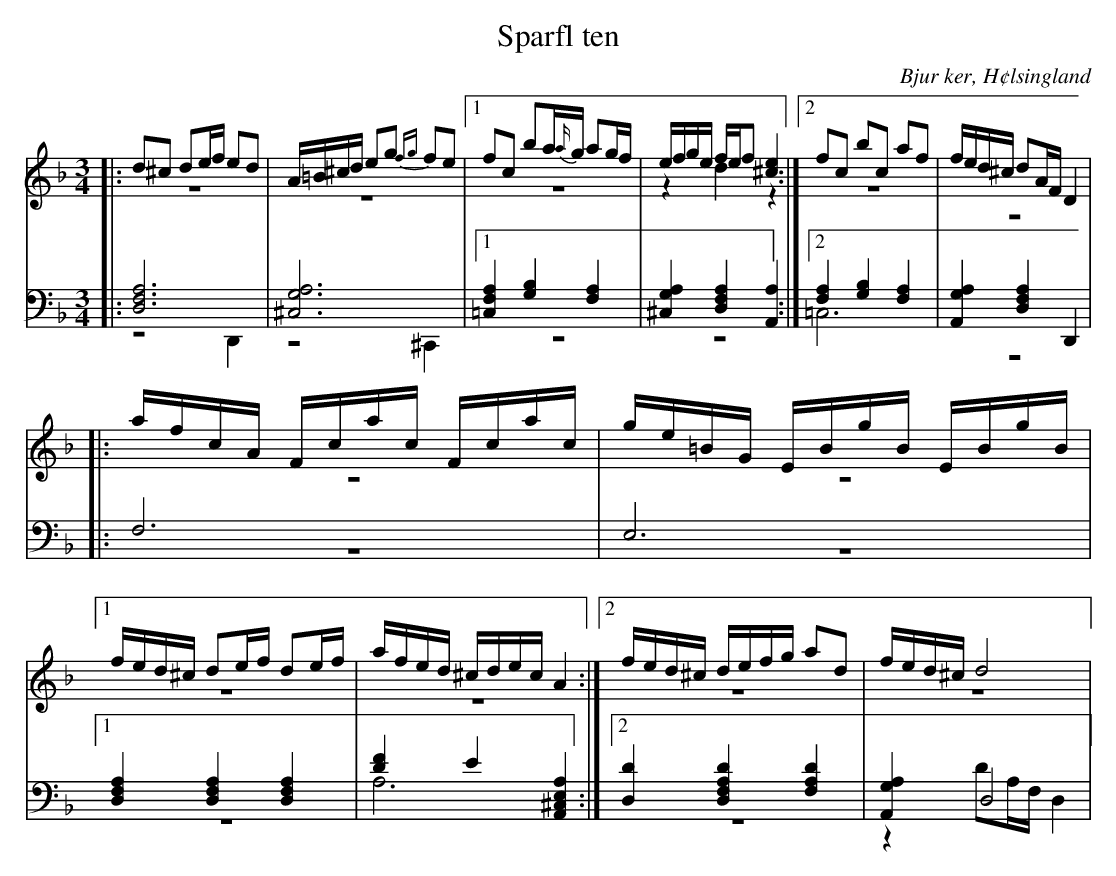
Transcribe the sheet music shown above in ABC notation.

X:1
T: Sparfl ten
O: Bjur ker, H¢lsingland
M: 3/4
L: 1/8
K: Dm
V:1
V:2 merge
V:3
V:4 merge
V:1
|:d^c de/f/ ed|A/=B/^c/d/ eg {fg}fe|1 fc ba/{a/}g/ ag/f/| e/f/g/e/ f/e/f [^c2e2]:|2 fc bc af|f/e/d/^c/ dA/F/ D2|
|:a/f/c/A/  F/c/a/c/ F/c/a/c/|g/e/=B/G/  E/B/g/B/  E/B/g/B/|1 f/e/d/^c/ de/f/ de/f/|a/f/e/d/ ^c/d/e/c/ A2:|2 f/e/d/^c/ d/e/f/g/ ad|f/e/d/^c/ d4|
V:2
|:z6|z6|1 z6|z2 d2 z2:|2 z6|z6|
|:z6|z6|1 z6|z6:|2 z6|z6|
V:3 clef=bass
|:[D,6F,6A,6]|[^C,6G,6A,6]|1 [=C,2F,2A,2] [G,2B,2] [F,2A,2]|[^C,2G,2A,2] [D,2F,2A,2] [A,,2A,2]:|2 [F,2A,2] [G,2B,2] [F,2A,2]|[A,,2G,2A,2] [D,2F,2A,2] D,,2|
|:F,6|E,6|1 [D,2F,2A,2] [D,2F,2A,2] [D,2F,2A,2]|[D2F2] E2 [A,,2^C,2E,2A,2]:|2 [D,2D2] [D,2F,2A,2D2] [F,2A,2D2]|[A,,2G,2A,2] D,4|
V:4 clef=bass
|:z4 D,,2|z4 ^C,,2|1 z6|z6:|2 =C,6|z6|
|:z6|z6|1 z6|A,6:|2 z6|z2 DA,/F,/ D,2|
